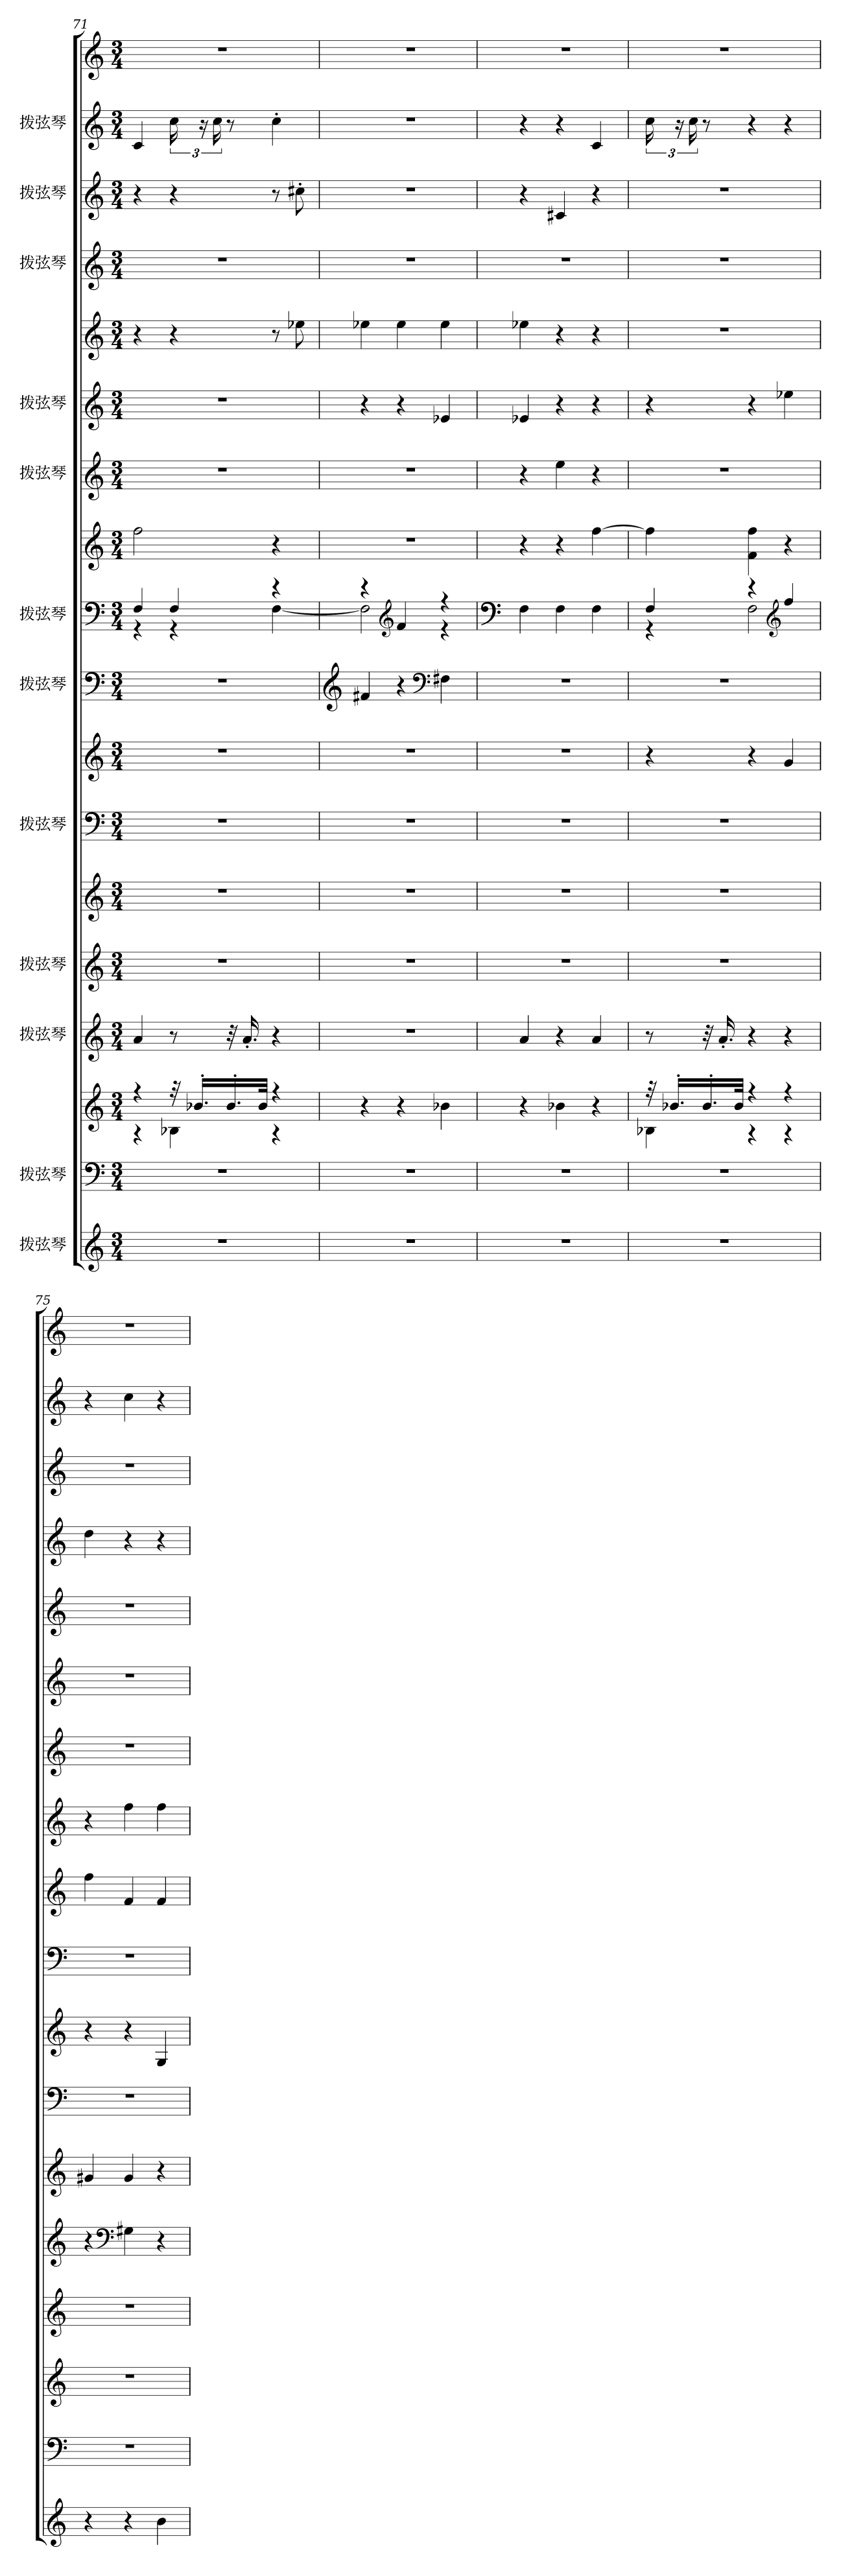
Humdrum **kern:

**kern	**kern	**kern	**kern	**kern	**kern	**kern	**kern	**kern	**kern	**kern	**kern	**kern	**kern	**kern	**kern	**kern	**kern
*part12	*part11	*part11	*part10	*part9	*part9	*part8	*part8	*part7	*part6	*part6	*part5	*part4	*part4	*part3	*part2	*part1	*part1
*staff18	*staff17	*staff16	*staff15	*staff14	*staff13	*staff12	*staff11	*staff10	*staff9	*staff8	*staff7	*staff6	*staff5	*staff4	*staff3	*staff2	*staff1
*I"拨弦琴	*I"拨弦琴	*	*I"拨弦琴	*I"拨弦琴	*	*I"拨弦琴	*	*I"拨弦琴	*I"拨弦琴	*	*I"拨弦琴	*I"拨弦琴	*	*I"拨弦琴	*I"拨弦琴	*I"拨弦琴	*
*clefG2	*clefF4	*clefG2	*clefG2	*clefG2	*clefG2	*clefF4	*clefG2	*clefF4	*clefF4	*clefG2	*clefG2	*clefG2	*clefG2	*clefG2	*clefG2	*clefG2	*clefG2
*k[]	*k[]	*k[]	*k[]	*k[]	*k[]	*k[]	*k[]	*k[]	*k[]	*k[]	*k[]	*k[]	*k[]	*k[]	*k[]	*k[]	*k[]
*M3/4	*M3/4	*M3/4	*M3/4	*M3/4	*M3/4	*M3/4	*M3/4	*M3/4	*M3/4	*M3/4	*M3/4	*M3/4	*M3/4	*M3/4	*M3/4	*M3/4	*M3/4
=71	=71	=71	=71	=71	=71	=71	=71	=71	=71	=71	=71	=71	=71	=71	=71	=71	=71
*	*	*^	*	*	*	*	*	*	*^	*	*	*	*	*	*	*	*
2.r	2.r	4r	4r	4a/	2.r	2.r	2.r	2.r	2.r	4F/	4r	2ff\	2.r	2.r	4r	2.r	4r	4c/	2.r
.	.	32r	4B-X\	8r	.	.	.	.	.	4F/	4r	.	.	.	4r	.	4r	24cc\	.
.	.	16.b-X'/LL	.	.	.	.	.	.	.	.	.	.	.	.	.	.	.	.	.
.	.	.	.	.	.	.	.	.	.	.	.	.	.	.	.	.	.	24r	.
.	.	.	.	.	.	.	.	.	.	.	.	.	.	.	.	.	.	24cc\	.
.	.	16.b-'/	.	32r	.	.	.	.	.	.	.	.	.	.	.	.	.	8r	.
.	.	.	.	16.a'/	.	.	.	.	.	.	.	.	.	.	.	.	.	.	.
.	.	32b-/JJk	.	.	.	.	.	.	.	.	.	.	.	.	.	.	.	.	.
.	.	4r	4r	4r	.	.	.	.	.	4r	[4F\	4r	.	.	8r	.	8r	4cc'\	.
.	.	.	.	.	.	.	.	.	.	.	.	.	.	.	8ee-X\	.	8cc#X'\	.	.
*	*	*v	*v	*	*	*	*	*	*	*	*	*	*	*	*	*	*	*	*
=72	=72	=72	=72	=72	=72	=72	=72	=72	=72	=72	=72	=72	=72	=72	=72	=72	=72	=72
*	*	*	*	*	*	*	*	*clefG2	*	*	*	*	*	*	*	*	*	*
2.r	2.r	4r	2.r	2.r	2.r	2.r	2.r	4f#X/	4r	2F\]	2.r	2.r	4r	4ee-X\	2.r	2.r	2.r	2.r
*	*	*	*	*	*	*	*	*	*clefG2	*	*	*	*	*	*	*	*	*
.	.	4r	.	.	.	.	.	4r	4f/	.	.	.	4r	4ee-\	.	.	.	.
*	*	*	*	*	*	*	*	*clefF4	*	*	*	*	*	*	*	*	*	*
.	.	4b-X\	.	.	.	.	.	4F#X\	4r	4r	.	.	4e-X/	4ee-\	.	.	.	.
*	*	*	*	*	*	*	*	*	*v	*v	*	*	*	*	*	*	*	*
!!LO:PB:g=z
=73	=73	=73	=73	=73	=73	=73	=73	=73	=73	=73	=73	=73	=73	=73	=73	=73	=73
*	*	*	*	*	*	*	*	*	*clefF4	*	*	*	*	*	*	*	*
2.r	2.r	4r	4a/	2.r	2.r	2.r	2.r	2.r	4F\	4r	4r	4e-X/	4ee-X\	2.r	4r	4r	2.r
.	.	4b-X\	4r	.	.	.	.	.	4F\	4r	4ee\	4r	4r	.	4c#X/	4r	.
.	.	4r	4a/	.	.	.	.	.	4F\	[4ff\	4r	4r	4r	.	4r	4c/	.
=74	=74	=74	=74	=74	=74	=74	=74	=74	=74	=74	=74	=74	=74	=74	=74	=74	=74
*	*	*^	*	*	*	*	*	*	*^	*	*	*	*	*	*	*	*
2.r	2.r	32r	4B-X\	8r	2.r	2.r	2.r	4r	2.r	4F/	4r	4ff\]	2.r	4r	2.r	2.r	2.r	24cc\	2.r
.	.	16.b-X'/LL	.	.	.	.	.	.	.	.	.	.	.	.	.	.	.	.	.
.	.	.	.	.	.	.	.	.	.	.	.	.	.	.	.	.	.	24r	.
.	.	.	.	.	.	.	.	.	.	.	.	.	.	.	.	.	.	24cc\	.
.	.	16.b-'/	.	32r	.	.	.	.	.	.	.	.	.	.	.	.	.	8r	.
.	.	.	.	16.a'/	.	.	.	.	.	.	.	.	.	.	.	.	.	.	.
.	.	32b-/JJk	.	.	.	.	.	.	.	.	.	.	.	.	.	.	.	.	.
.	.	4r	4r	4r	.	.	.	4r	.	4r	2F\	4f\ 4ff\	.	4r	.	.	.	4r	.
*	*	*	*	*	*	*	*	*	*	*clefG2	*	*	*	*	*	*	*	*	*
.	.	4r	4r	4r	.	.	.	4g/	.	4ff/	.	4r	.	4ee-X\	.	.	.	4r	.
*	*	*v	*v	*	*	*	*	*	*	*v	*v	*	*	*	*	*	*	*	*
=75	=75	=75	=75	=75	=75	=75	=75	=75	=75	=75	=75	=75	=75	=75	=75	=75	=75
4r	2.r	2.r	2.r	4r	4g#X/	2.r	4r	2.r	4ff\	4r	2.r	2.r	2.r	4dd\	2.r	4r	2.r
*	*	*	*	*clefF4	*	*	*	*	*	*	*	*	*	*	*	*	*
4r	.	.	.	4G#X\	4g#/	.	4r	.	4f/	4ff\	.	.	.	4r	.	4cc\	.
4b\	.	.	.	4r	4r	.	4G/	.	4f/	4ff\	.	.	.	4r	.	4r	.
=	=	=	=	=	=	=	=	=	=	=	=	=	=	=	=	=	=
*-	*-	*-	*-	*-	*-	*-	*-	*-	*-	*-	*-	*-	*-	*-	*-	*-	*-
